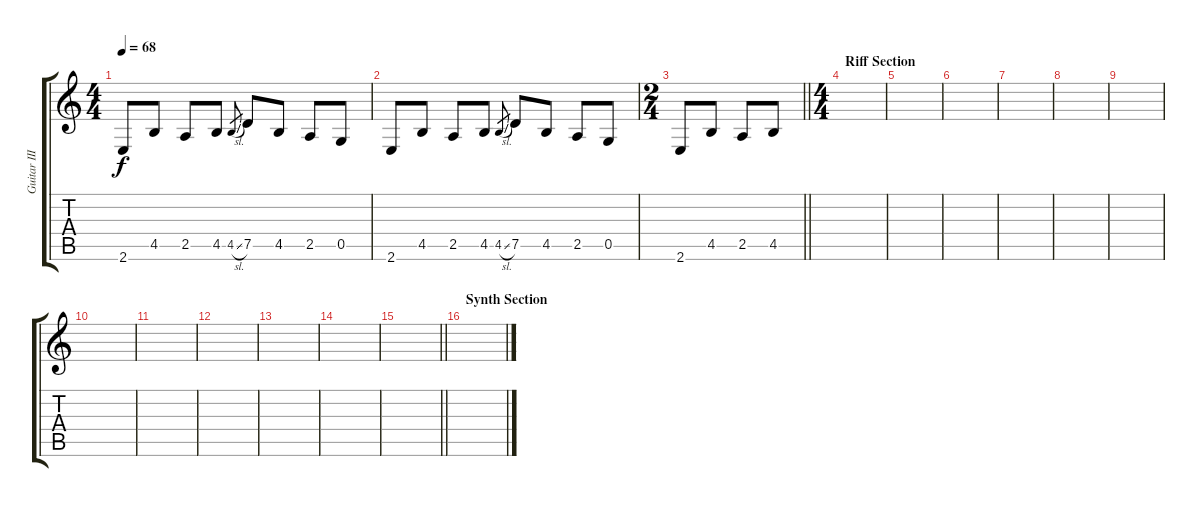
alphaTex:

\track ("Guitar III (Acoustic)" "Guitar III") {instrument acousticguitarsteel}
\staff {score tabs}
\tuning (D4 A3 F3 C3 G2 D2) {hide}
\ts (4 4)
\tempo 68
\clef g2
\ks c
2.6.8{dy f} 4.5.8 2.5.8 4.5.8 4.5{sl}.8{gr} 7.5.8 4.5.8 2.5.8 0.5.8 |
2.6.8 4.5.8 2.5.8 4.5.8 4.5{sl}.8{gr} 7.5.8 4.5.8 2.5.8 0.5.8 |
\ts (2 4)
\barLineRight lightlight
2.6.8 4.5.8 2.5.8 4.5.8 |
\ts (4 4)
\section ("" "Riff Section")
|
|
|
|
|
|
|
|
|
|
|
\barLineRight lightlight
|
\section ("" "Synth Section")
